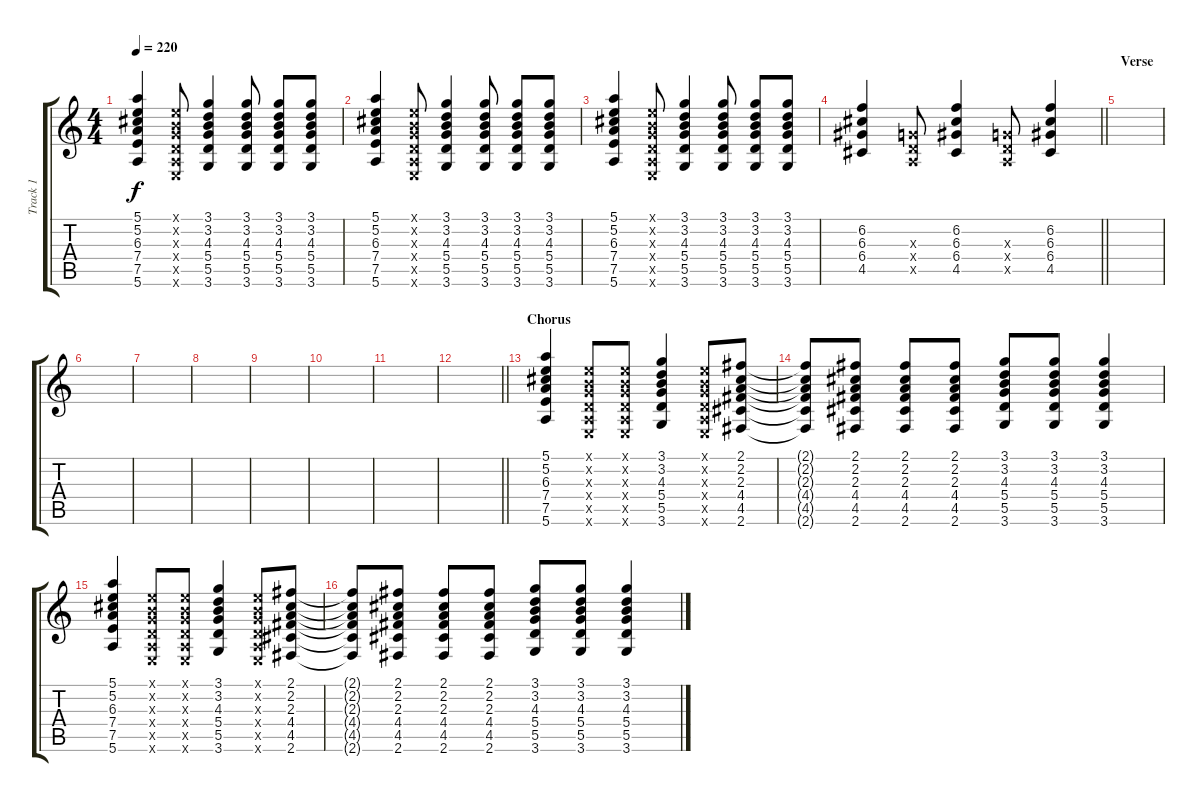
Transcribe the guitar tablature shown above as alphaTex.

\track ("Track 1" "Track 1") {instrument electricguitarclean}
\staff {score tabs}
\tuning (E4 B3 G3 D3 A2 E2) {hide}
\ts (4 4)
\tempo 220
\clef g2
\ks c
(5.1 5.2 6.3 7.4 7.5 5.6).4{dy f} (0.1{x} 0.2{x} 0.3{x} 0.4{x} 0.5{x} 0.6{x}).8 (3.1 3.2 4.3 5.4 5.5 3.6).4 (3.1 3.2 4.3 5.4 5.5 3.6).8 (3.1 3.2 4.3 5.4 5.5 3.6).8 (3.1 3.2 4.3 5.4 5.5 3.6).8 |
(5.1 5.2 6.3 7.4 7.5 5.6).4 (0.1{x} 0.2{x} 0.3{x} 0.4{x} 0.5{x} 0.6{x}).8 (3.1 3.2 4.3 5.4 5.5 3.6).4 (3.1 3.2 4.3 5.4 5.5 3.6).8 (3.1 3.2 4.3 5.4 5.5 3.6).8 (3.1 3.2 4.3 5.4 5.5 3.6).8 |
(5.1 5.2 6.3 7.4 7.5 5.6).4 (0.1{x} 0.2{x} 0.3{x} 0.4{x} 0.5{x} 0.6{x}).8 (3.1 3.2 4.3 5.4 5.5 3.6).4 (3.1 3.2 4.3 5.4 5.5 3.6).8 (3.1 3.2 4.3 5.4 5.5 3.6).8 (3.1 3.2 4.3 5.4 5.5 3.6).8 |
\barLineRight lightlight
(6.2 6.3 6.4 4.5).4 (0.3{x} 0.4{x} 0.5{x}).8 (6.2 6.3 6.4 4.5).4 (0.3{x} 0.4{x} 0.5{x}).8 (6.2 6.3 6.4 4.5).4 |
\section ("" "Verse")
|
|
|
|
|
|
|
\barLineRight lightlight
|
\section ("" "Chorus")
(5.1 5.2 6.3 7.4 7.5 5.6).4 (0.1{x} 0.2{x} 0.3{x} 0.4{x} 0.5{x} 0.6{x}).8 (0.1{x} 0.2{x} 0.3{x} 0.4{x} 0.5{x} 0.6{x}).8 (3.1 3.2 4.3 5.4 5.5 3.6).4 (0.1{x} 0.2{x} 0.3{x} 0.4{x} 0.5{x} 0.6{x}).8 (2.1 2.2 2.3 4.4 4.5 2.6).8 |
(2.1{t} 2.2{t} 2.3{t} 4.4{t} 4.5{t} 2.6{t}).8 (2.1 2.2 2.3 4.4 4.5 2.6).8 (2.1 2.2 2.3 4.4 4.5 2.6).8 (2.1 2.2 2.3 4.4 4.5 2.6).8 (3.1 3.2 4.3 5.4 5.5 3.6).8 (3.1 3.2 4.3 5.4 5.5 3.6).8 (3.1 3.2 4.3 5.4 5.5 3.6).4 |
(5.1 5.2 6.3 7.4 7.5 5.6).4 (0.1{x} 0.2{x} 0.3{x} 0.4{x} 0.5{x} 0.6{x}).8 (0.1{x} 0.2{x} 0.3{x} 0.4{x} 0.5{x} 0.6{x}).8 (3.1 3.2 4.3 5.4 5.5 3.6).4 (0.1{x} 0.2{x} 0.3{x} 0.4{x} 0.5{x} 0.6{x}).8 (2.1 2.2 2.3 4.4 4.5 2.6).8 |
(2.1{t} 2.2{t} 2.3{t} 4.4{t} 4.5{t} 2.6{t}).8 (2.1 2.2 2.3 4.4 4.5 2.6).8 (2.1 2.2 2.3 4.4 4.5 2.6).8 (2.1 2.2 2.3 4.4 4.5 2.6).8 (3.1 3.2 4.3 5.4 5.5 3.6).8 (3.1 3.2 4.3 5.4 5.5 3.6).8 (3.1 3.2 4.3 5.4 5.5 3.6).4
